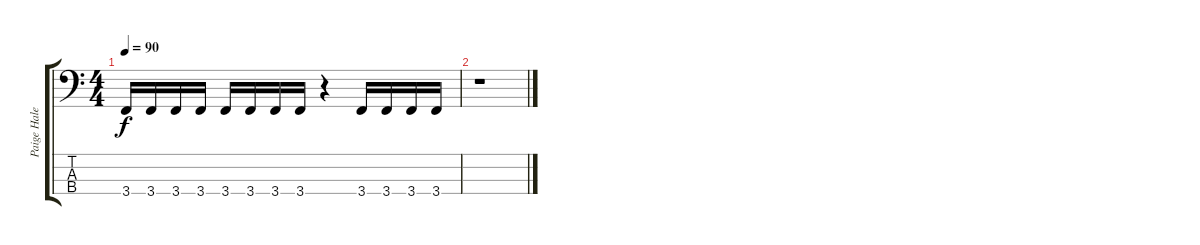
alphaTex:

\track ("Paige Haley (Bass)" "Paige Hale") {instrument slapbass1}
\staff {score tabs}
\tuning (G2 D2 A1 D1) {hide}
\ts (4 4)
\tempo 90
\clef f4
\ks c
3.4.16{dy f} 3.4.16 3.4.16 3.4.16 3.4.16 3.4.16 3.4.16 3.4.16 r.4 3.4.16 3.4.16 3.4.16 3.4.16 |
r.1
